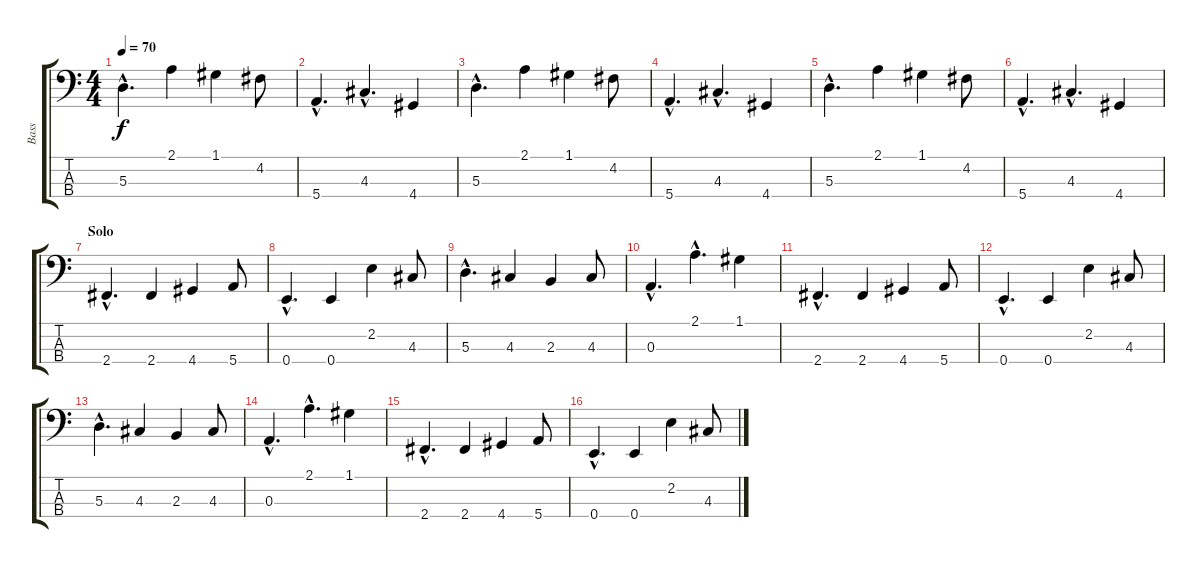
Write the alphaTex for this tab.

\track ("Bass" "Bass") {instrument electricbassfinger}
\staff {score tabs}
\tuning (G2 D2 A1 E1) {hide}
\ts (4 4)
\tempo 70
\clef f4
\ks c
5.3{hac}.4{d dy f} 2.1.4 1.1.4 4.2.8 |
5.4{hac}.4{d} 4.3{hac}.4{d} 4.4.4 |
5.3{hac}.4{d} 2.1.4 1.1.4 4.2.8 |
5.4{hac}.4{d} 4.3{hac}.4{d} 4.4.4 |
5.3{hac}.4{d} 2.1.4 1.1.4 4.2.8 |
5.4{hac}.4{d} 4.3{hac}.4{d} 4.4.4 |
\section ("" "Solo")
2.4{hac}.4{d} 2.4.4 4.4.4 5.4.8 |
0.4{hac}.4{d} 0.4.4 2.2.4 4.3.8 |
5.3{hac}.4{d} 4.3.4 2.3.4 4.3.8 |
0.3{hac}.4{d} 2.1{hac}.4{d} 1.1.4 |
2.4{hac}.4{d} 2.4.4 4.4.4 5.4.8 |
0.4{hac}.4{d} 0.4.4 2.2.4 4.3.8 |
5.3{hac}.4{d} 4.3.4 2.3.4 4.3.8 |
0.3{hac}.4{d} 2.1{hac}.4{d} 1.1.4 |
2.4{hac}.4{d} 2.4.4 4.4.4 5.4.8 |
0.4{hac}.4{d} 0.4.4 2.2.4 4.3.8
